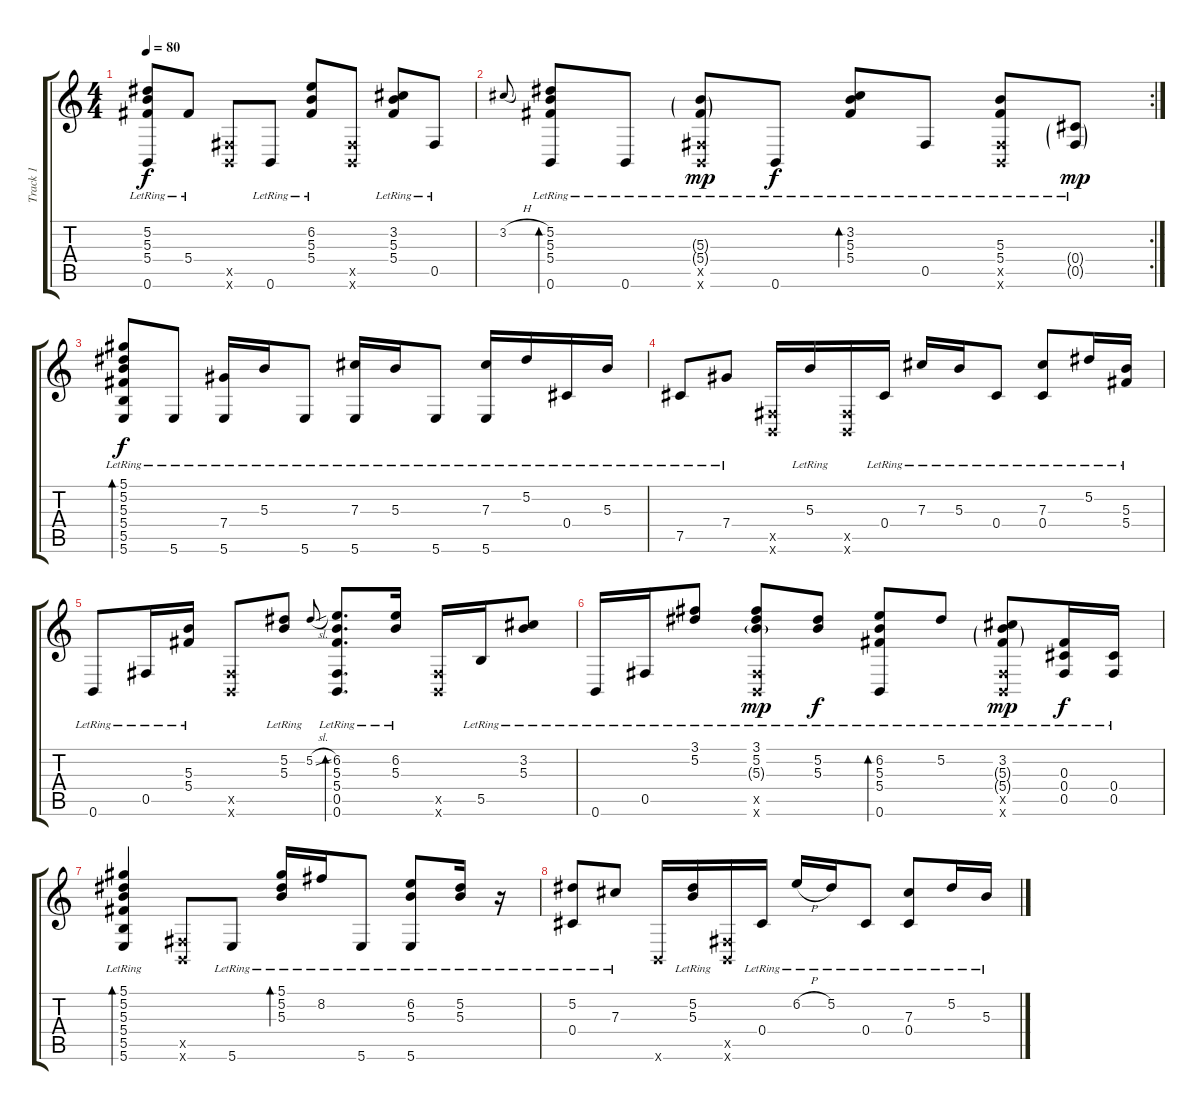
\track ("Track 1" "Track 1") {instrument acousticguitarsteel}
\staff {score tabs}
\tuning (Eb4 Bb3 Gb3 Db3 Gb2 B1) {hide}
\ts (4 4)
\tempo 80
\clef g2
\ks c
(5.2{lr} 5.3{lr} 5.4{lr} 0.6{lr}).8{dy f} 5.4{lr}.8 (0.5{x} 0.6{x}).8 0.6{lr}.8 (6.2{lr} 5.3{lr} 5.4{lr}).8 (0.5{x} 0.6{x}).8 (3.2{lr} 5.3{lr} 5.4{lr}).8 0.5{lr}.8 |
\rc 2
3.2{h}.8{gr onbeat} (5.2{lr} 5.3{lr} 5.4{lr} 0.6{lr}).8{bd 120} 0.6{lr}.8 (5.3{g lr} 5.4{g lr} 0.5{x} 0.6{x}).8{dy mp} 0.6{lr}.8{dy f} (3.2{lr} 5.3{lr} 5.4{lr}).8{bd 120} 0.5{lr}.8 (5.3{lr} 5.4{lr} 0.5{x} 0.6{x}).8 (0.4{g lr} 0.5{g lr}).8{dy mp} |
(5.1{lr} 5.2{lr} 5.3{lr} 5.4{lr} 5.5{lr} 5.6{lr}).8{bd 60 dy f} 5.6{lr}.8 (7.4{lr} 5.6{lr}).16 5.3{lr}.16 5.6{lr}.8 (7.3{lr} 5.6{lr}).16 5.3{lr}.16 5.6{lr}.8 (7.3{lr} 5.6{lr}).16 5.2{lr}.16 0.4{lr}.16 5.3{lr}.16 |
7.5{lr}.8 7.4{lr}.8 (0.5{x} 0.6{x}).16 5.3{lr}.16 (0.5{x} 0.6{x}).16 0.4{lr}.16 7.3{lr}.16 5.3{lr}.16 0.4{lr}.8 (7.3{lr} 0.4{lr}).8 5.2{lr}.16 (5.3{lr} 5.4{lr}).16 |
0.6{lr}.8 0.5{lr}.16 (5.3{lr} 5.4{lr}).16 (0.5{x} 0.6{x}).8 (5.2{lr} 5.3{lr}).8 5.2{sl}.8{gr onbeat} (6.2{lr} 5.3{lr} 5.4{lr} 0.5{lr} 0.6{lr}).8{d bd 120} (6.2{lr} 5.3{lr}).16 (0.5{x} 0.6{x}).16 5.5{lr}.16 (3.2{lr} 5.3{lr}).8 |
0.6{lr}.16 0.5{lr}.16 (3.1{lr} 5.2{lr}).8 (3.1{lr} 5.2{lr} 5.3{g lr} 0.5{x} 0.6{x}).8{dy mp} (5.2{lr} 5.3{lr}).8{dy f} (6.2{lr} 5.3{lr} 5.4{lr} 0.6{lr}).8{bd 120} 5.2{lr}.8 (3.2{lr} 5.3{g lr} 5.4{g lr} 0.5{x} 0.6{x}).8{dy mp} (0.3{lr} 0.4{lr} 0.5{lr}).16{dy f} (0.4{lr} 0.5{lr}).16 |
(5.1{lr} 5.2{lr} 5.3{lr} 5.4{lr} 5.5{lr} 5.6{lr}).4{bd 60} (0.5{x} 0.6{x}).8 5.6{lr}.8 (5.1{lr} 5.2{lr} 5.3{lr}).16{bd 120} 8.2{lr}.16 5.6{lr}.8 (6.2{lr} 5.3{lr} 5.6{lr}).8 (5.2{lr} 5.3{lr}).16 r.16 |
(5.2{lr} 0.4{lr}).8 7.3{lr}.8 0.6{x}.16 (5.2{lr} 5.3{lr}).16 (0.5{x} 0.6{x}).16 0.4{lr}.16 6.2{h lr}.16 5.2{lr}.16 0.4{lr}.8 (7.3{lr} 0.4{lr}).8 5.2{lr}.16 5.3{lr}.16
